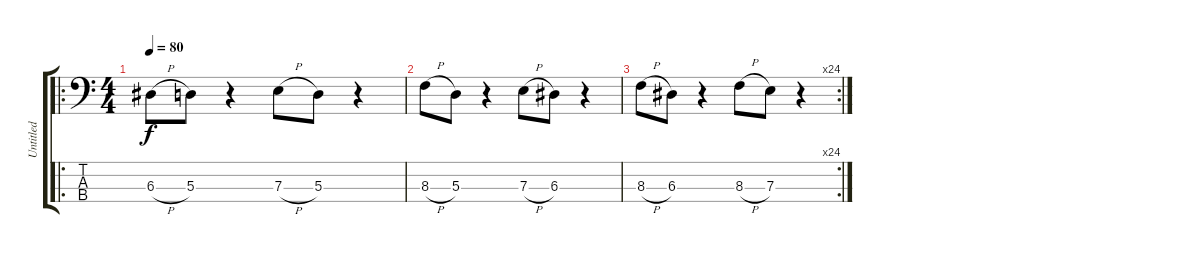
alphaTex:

\track ("Untitled" "Untitled") {instrument electricbassfinger}
\staff {score tabs}
\tuning (G2 D2 A1 E1) {hide}
\ro
\ts (4 4)
\tempo 80
\clef f4
\ks c
6.3{h}.8{dy f instrument electricbassfinger} 5.3.8 r.4 7.3{h}.8 5.3.8 r.4 |
8.3{h}.8 5.3.8 r.4 7.3{h}.8 6.3.8 r.4 |
\rc 24
8.3{h}.8 6.3.8 r.4 8.3{h}.8 7.3.8 r.4
